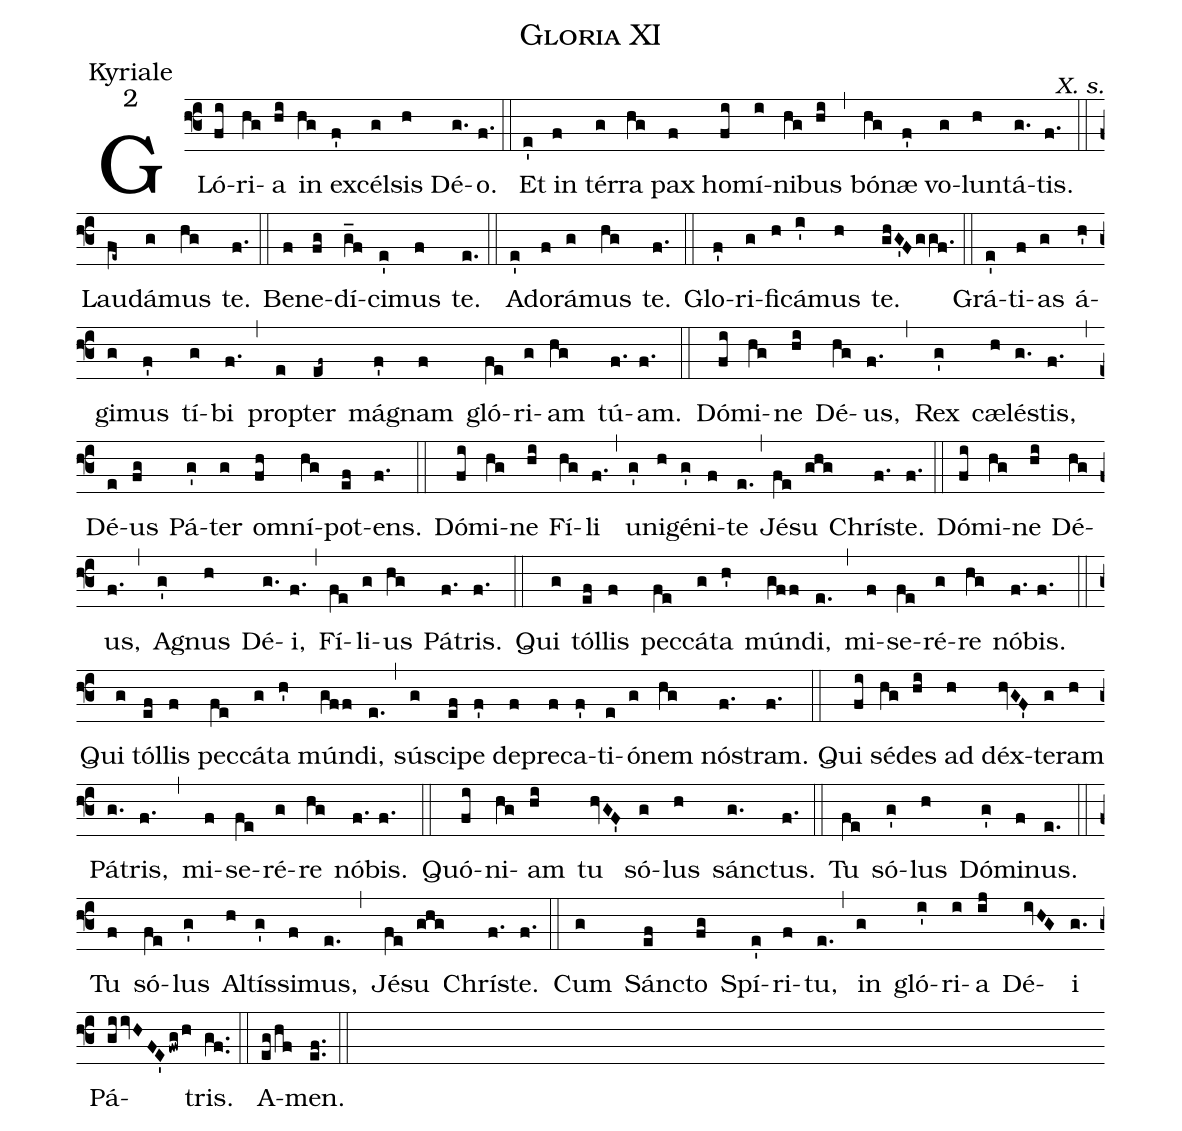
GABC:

name:Gloria XI;
office-part:Kyriale;
mode:2;
commentary:X. s.;
%%
(f3) GLó(fi)ri(hg)a(hi) in(hg) ex(f')cél(g)sis(h) Dé(g.)o.(f.) (::) Et(e') in(f) tér(g)ra(hg) pax(f) ho(fi)mí(i)ni(hg)bus(hi) (,) bó(hg)næ(f') vo(g)lun(h)tá(g.)tis.(f.) (::) Lau(fe~)dá(g)mus(hg) te.(f.) (::) Be(f)ne(fg)dí(g_f)ci(e')mus(f) te.(e.) (::) A(e')do(f)rá(g)mus(hg) te.(f.) (::) Glo(f')ri(g)fi(h)cá(i')mus(h) te.(ghG'Fggf.) (::) Grá(e')ti(f)as(g) á(h')gi(g)mus(f') tí(g)bi(f.) (,) pro(e)pter(ef~) má(f')gnam(f) gló(fe)ri(g)am(hg) tú(f.)am.(f.) (::) Dó(fi)mi(hg)ne(hi) Dé(hg)us,(f.) (,) Rex(g') cæ(h)lé(g.)stis,(f.) (,) Dé(e)us(fg) Pá(g')ter(g) o(fh)mní(hg)pot(ef)ens.(f.) (::) Dó(fi)mi(hg)ne(hi) Fí(hg)li(f.) (,) u(g')ni(h)gé(g')ni(f)te(e.) (,) Jé(fe)su(ghg) Chrí(f.)ste.(f.) (::) Dó(fi)mi(hg)ne(hi) Dé(hg)us,(f.) (,) A(g')gnus(h) Dé(g.)i,(f.) (,) Fí(fe)li(g)us(hg) Pá(f.)tris.(f.) (::) Qui(g) tól(ef)lis(f) pec(fe)cá(g)ta(h') mún(gff)di,(e.) (,) mi(f)se(fe)ré(g)re(hg) nó(f.)bis.(f.) (::) Qui(g) tól(ef)lis(f) pec(fe)cá(g)ta(h') mún(gff)di,(e.) (,) sús(g)ci(ef)pe(f') de(f)pre(f)ca(f')ti(e)ó(g)nem(hg) nó(f.)stram.(f.) (::) Qui(fi) sé(hg)des(hi) ad(h) déx(hvGF')te(g)ram(h) Pá(g.)tris,(f.) (,) mi(f)se(fe)ré(g)re(hg) nó(f.)bis.(f.) (::) Quó(fi)ni(hg)am(hi) tu(hvGF') só(g)lus(h) sán(g.)ctus.(f.) (::) Tu(fe) só(g')lus(h) Dó(g')mi(f)nus.(e.) (::) Tu(f) só(fe)lus(g') Al(h)tís(g')si(f)mus,(e.) (,) Jé(fe)su(ghg) Chrí(f.)ste.(f.) (::) Cum(g) Sán(ef)cto(fg) Spí(e')ri(f)tu,(e.) (,) in(g) gló(i')ri(i)a(ij) Dé(ivHG)i(g.) Pá(giivHFE'fwgh)tris.(gf..) (::) A(eg/hf)men.(ef..) (::)
